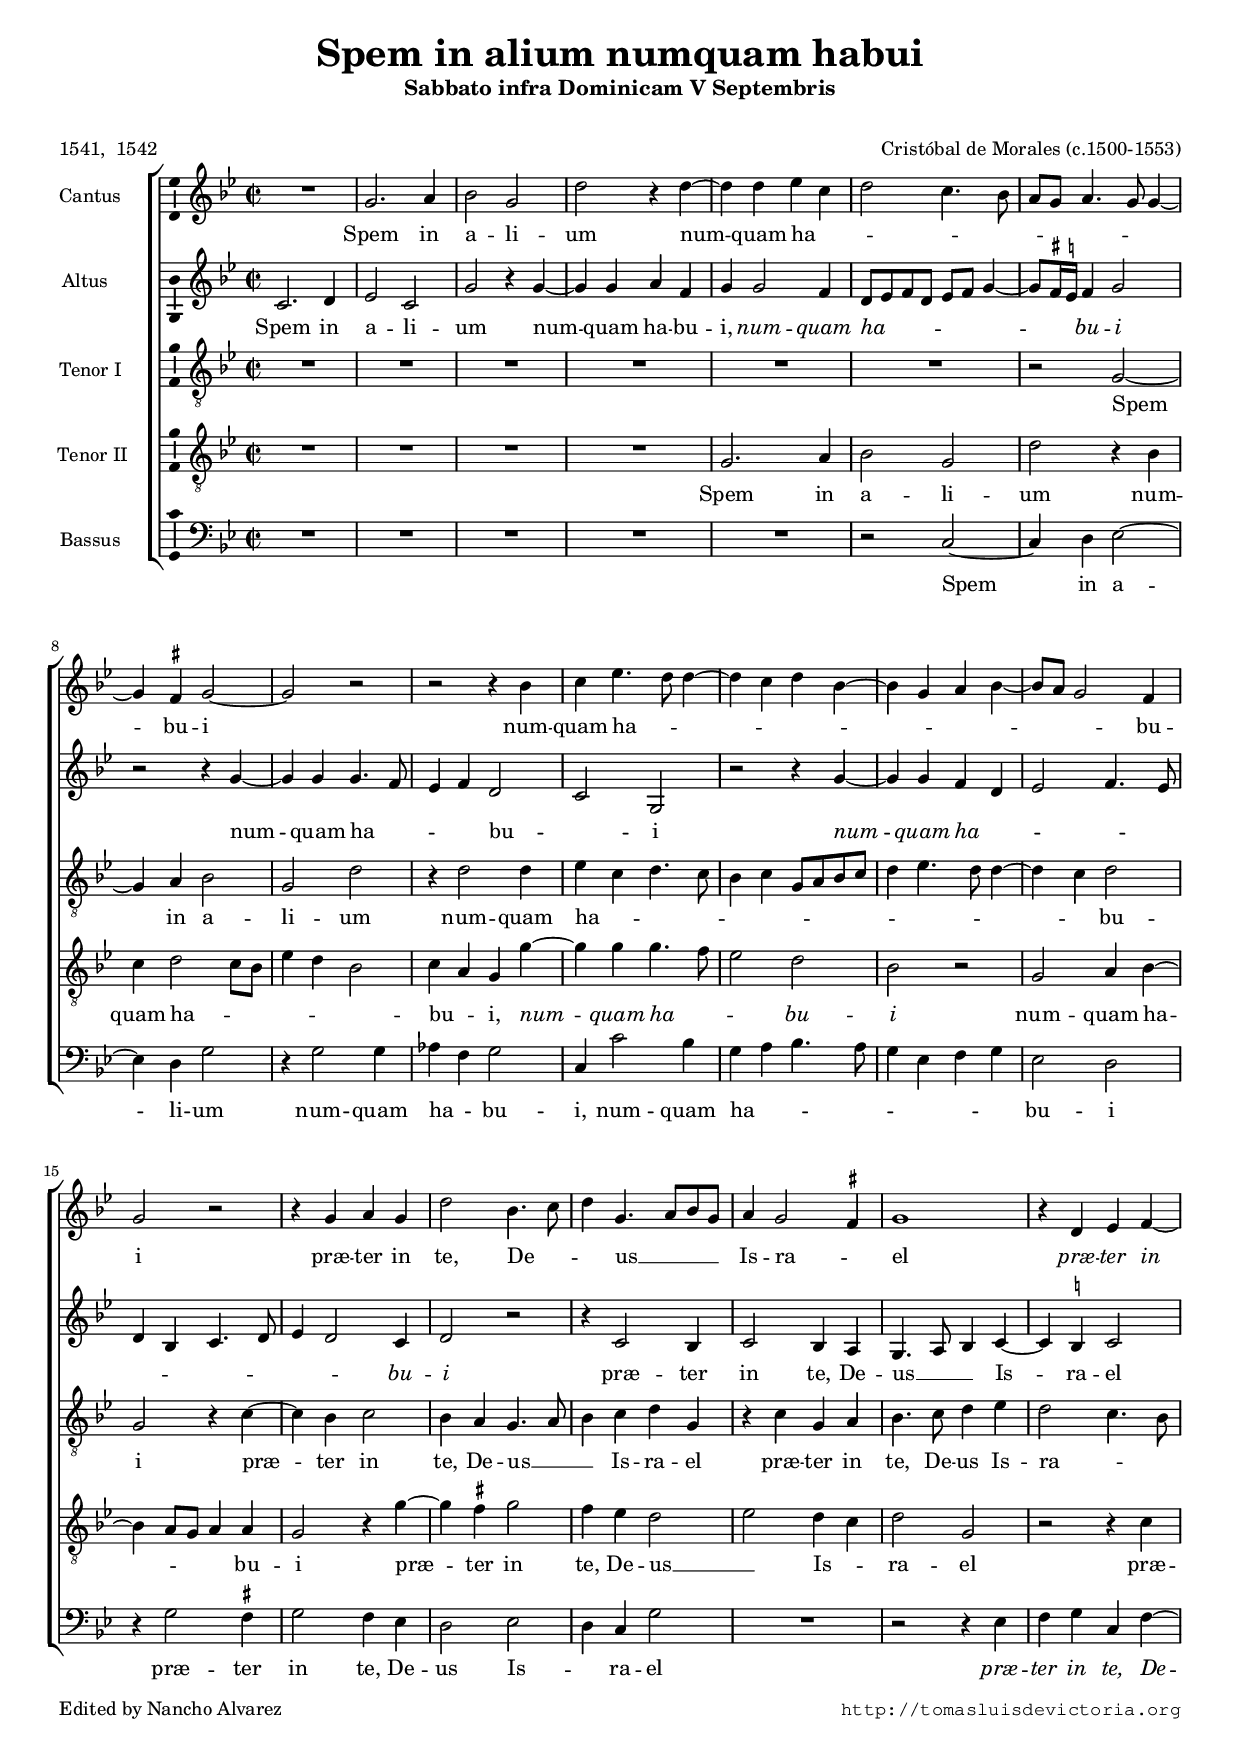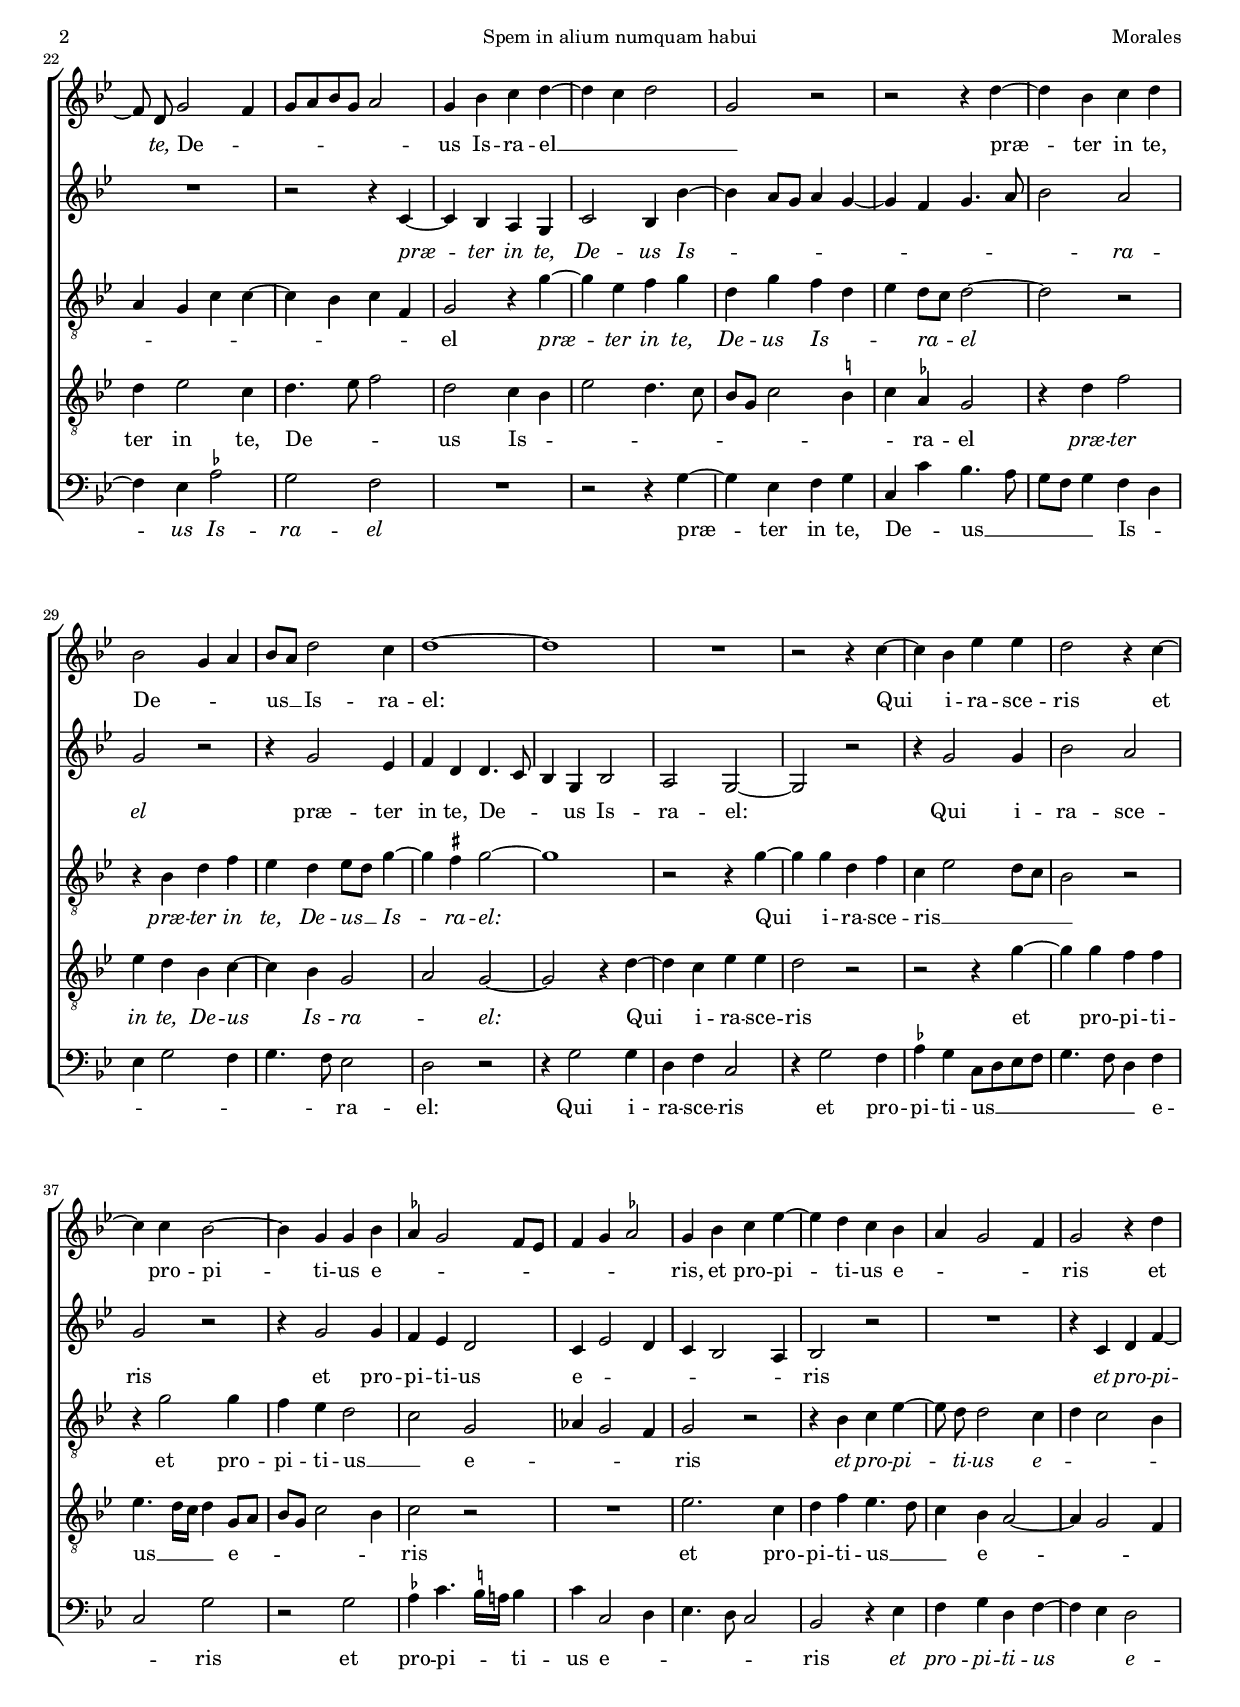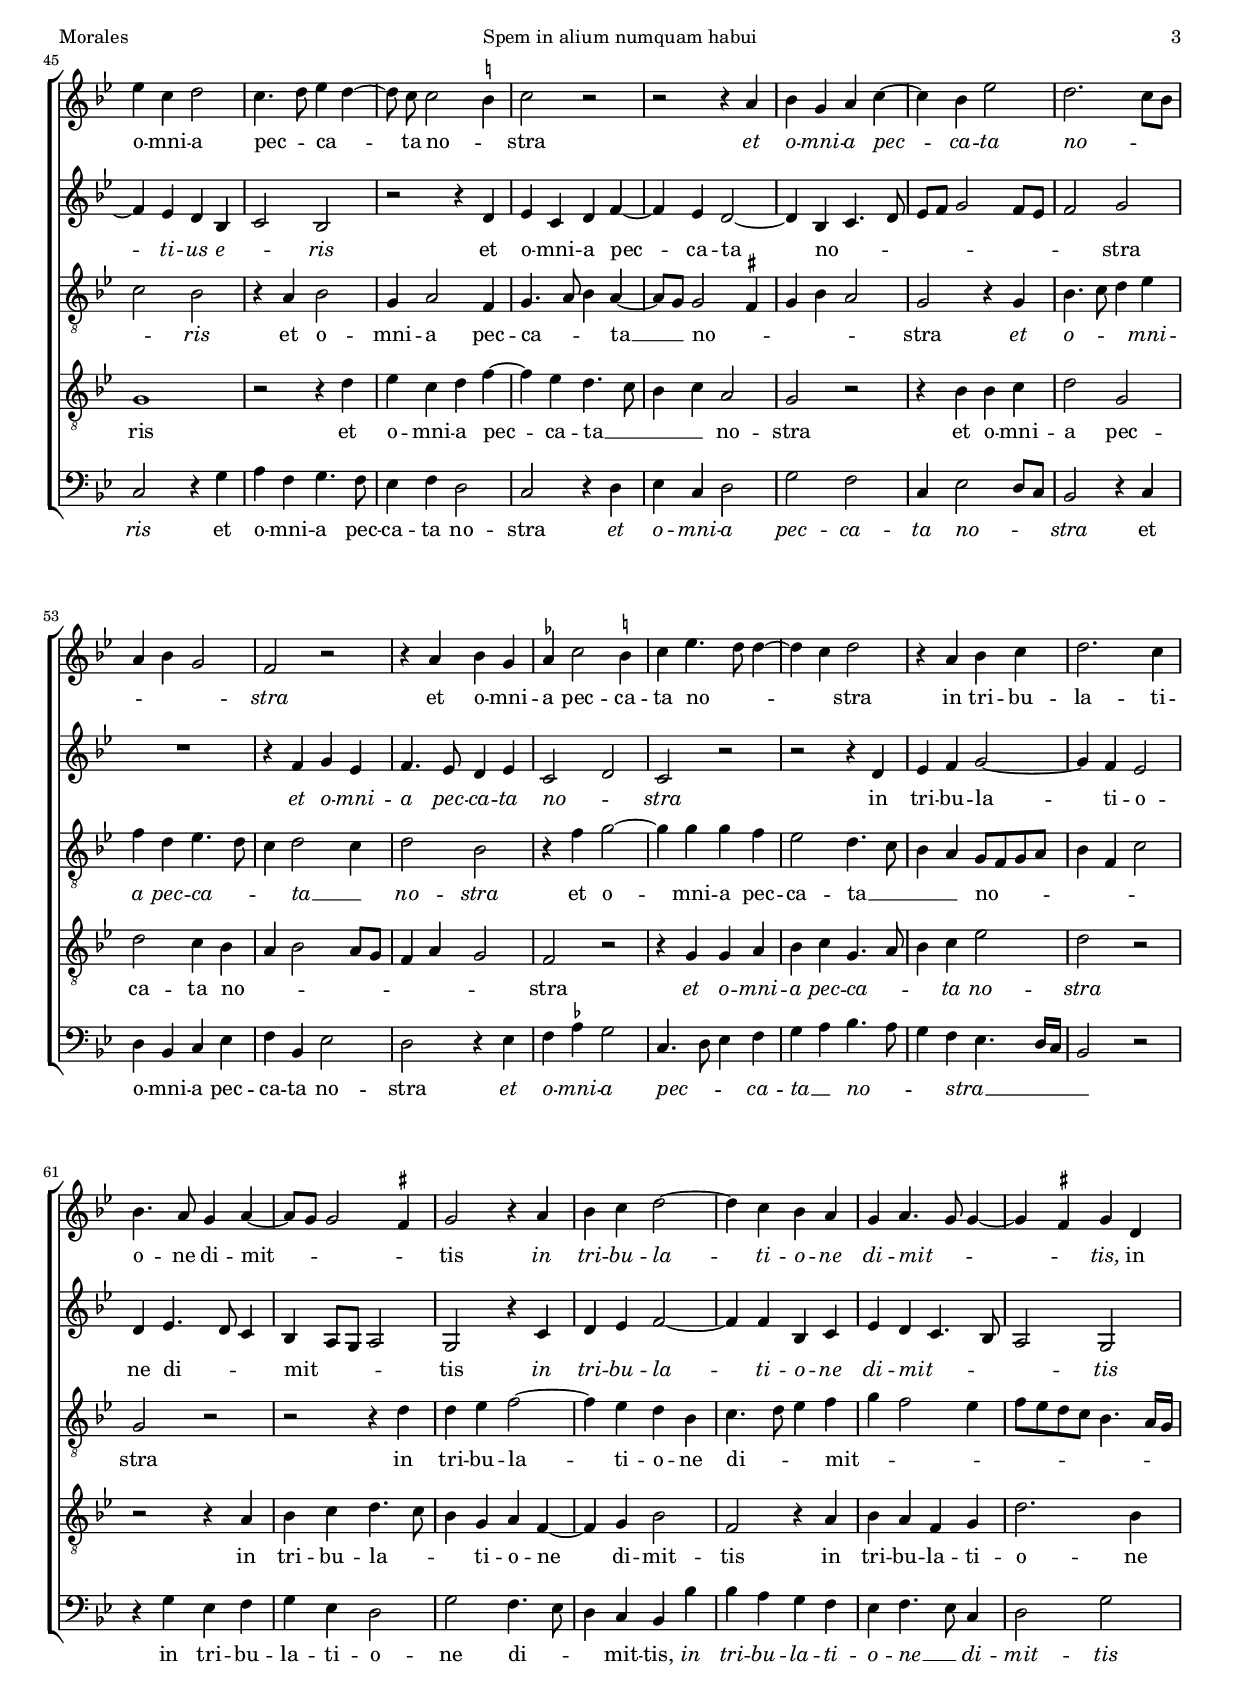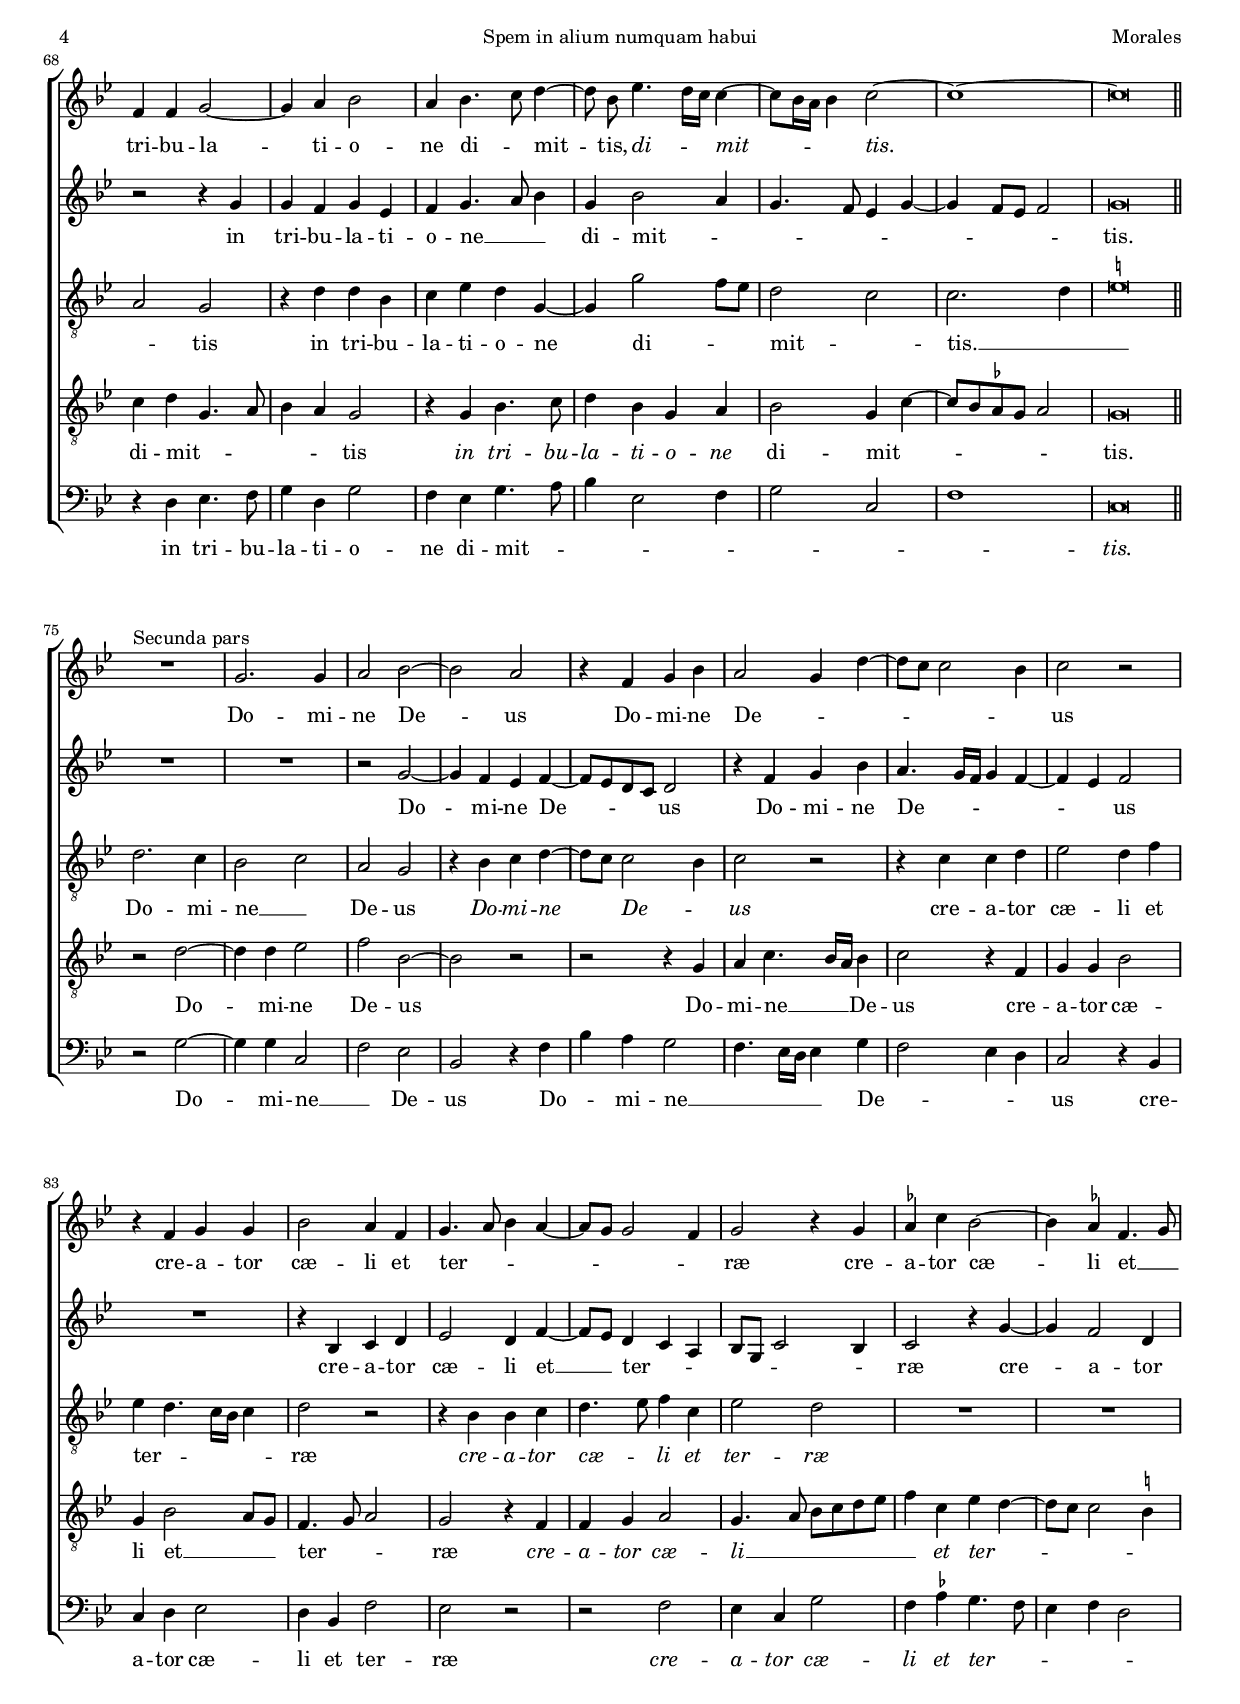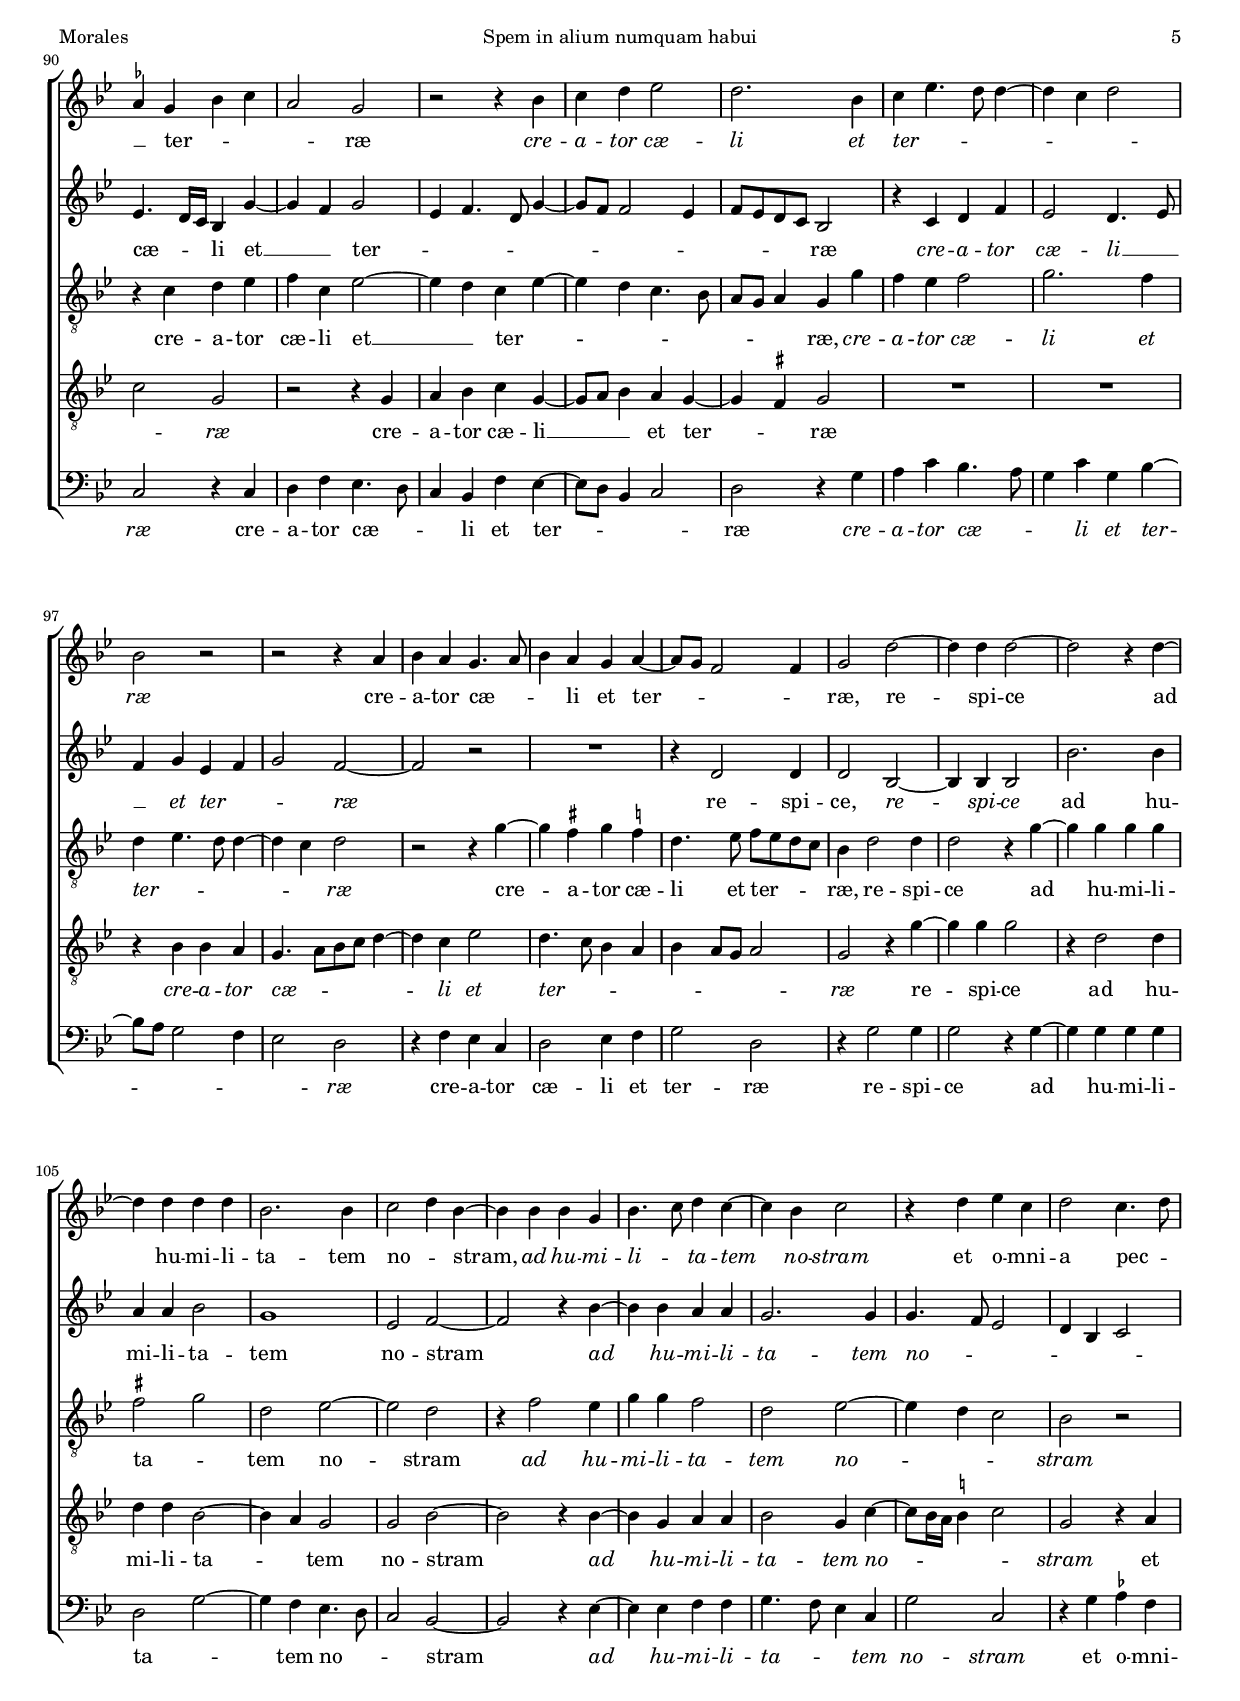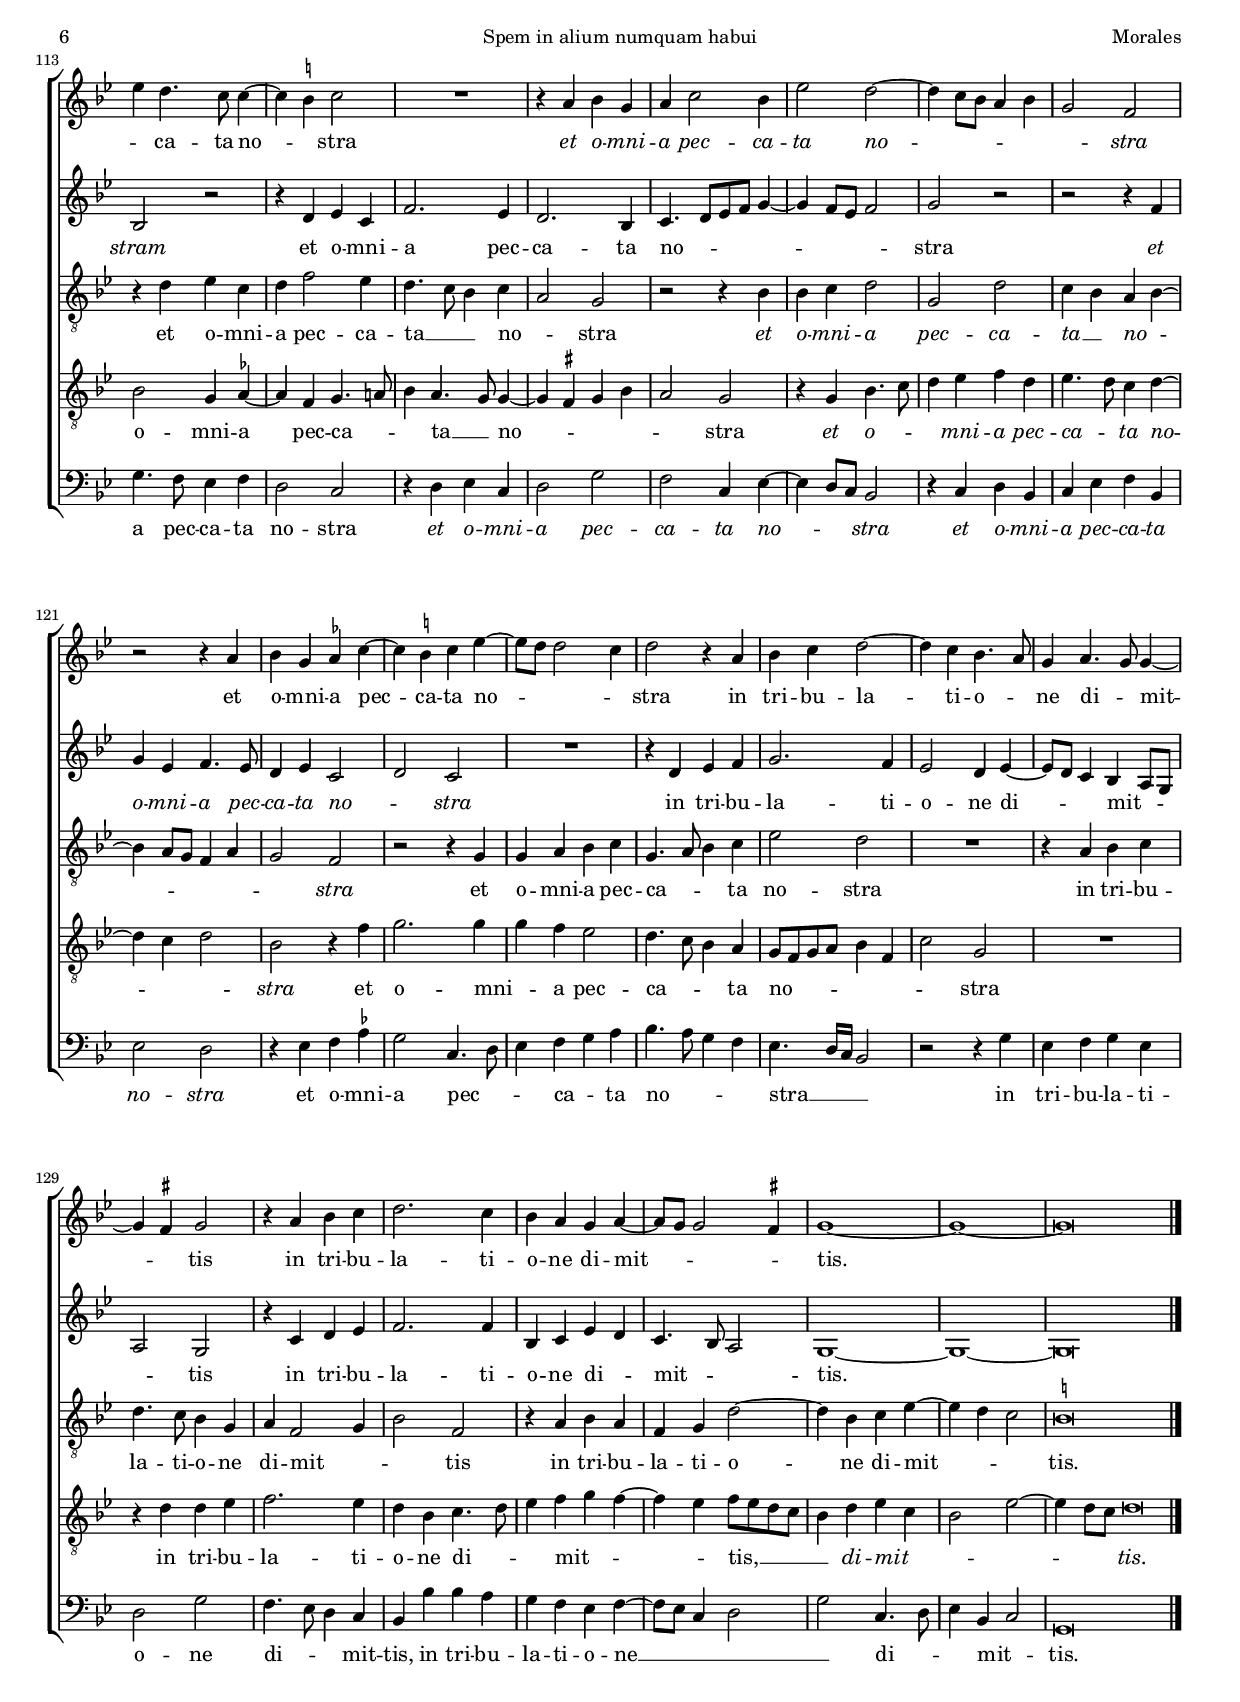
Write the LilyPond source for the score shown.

\version "2.18.0"

#(set-default-paper-size "a4")
#(set-global-staff-size 16.4)
#(ly:set-option 'point-and-click #f)
%mobile -s14.0 -i1.5

ss=\once \set suggestAccidentals = ##t
cresc=\markup{\italic "cresc."}
dim=\markup{\italic "dim."}
rit=\markup{\italic "rit."}
italicas=\override LyricText.font-shape = #'italic
rectas=\override LyricText.font-shape = #'upright


htitle="Spem in alium numquam habui"
hcomposer="Morales"

\header {
	title=\markup{\fontsize #2 "Spem in alium numquam habui" }
	composer="Cristóbal de Morales (c.1500-1553)"
        pdfauthor=\composer
	subtitle="Sabbato infra Dominicam V Septembris"
	subsubtitle=\markup{\null \vspace #.5 }
        poet = "1541,  1542"
	%opus="(-)"
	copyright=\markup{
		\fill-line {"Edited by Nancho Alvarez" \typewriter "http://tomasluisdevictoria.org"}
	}
%	tagline=""
}

global={\key c \major \time 2/2
                \skip 1*74 \bar "||" \break
		\skip 1*62 \bar "|."
}

cantus={
	R1*4/4 |
	a'2. b'4 |
	c''2 a' |
	e'' r4 e'' ~ |
%5
	e'' e'' f'' d'' |
	e''2 d''4. c''8 |
	b' a' b'4. a'8 a'4 ~ |
	a' \ss gis' a'2 ~ |
	a' r |
%10
	r r4 c'' |
	d'' f''4. e''8 e''4 ~ |
	e'' d'' e'' c'' ~ |
	c'' a' b' c'' ~ |
	c''8 b' a'2 g'4 |
%15
	a'2 r |
	r4 a' b' a' |
	e''2 c''4. d''8 |
	e''4 a'4. b'8 c'' a' |
	b'4 a'2 \ss gis'4 |
%20
	a'1 |
	r4 e' f' g' ~ |
	\set Staff.autoBeaming = ##f
	g'8 e' a'2 g'4 |
	\set Staff.autoBeaming = ##t
	a'8 b' c'' a' b'2 |
	a'4 c'' d'' e'' ~ |
%25
	e'' d'' e''2 |
	a' r |
	r r4 e'' ~ |
	e'' c'' d'' e'' |
	c''2 a'4 b' |
%30
	c''8 b' e''2 d''4 |
	e''1 ~ |
	e'' |
	R1*4/4 |
	r2 r4 d'' ~ |
%35
	d'' c'' f'' f'' |
	e''2 r4 d'' ~ |
	d'' d'' c''2 ~ |
	c''4 a' a' c'' |
	\ss bes' a'2 g'8 f' |
%40
	g'4 a' \ss bes'2 |
	a'4 c'' d'' f'' ~ |
	f'' e'' d'' c'' |
	b' a'2 g'4 |
	a'2 r4 e'' |
%45
	f'' d'' e''2 |
	d''4. e''8 f''4 e'' ~ |
	\set Staff.autoBeaming = ##f
	e''8 d'' d''2 \ss cis''4 |
	\set Staff.autoBeaming = ##t
	d''2 r |
	r r4 b' |
%50
	c'' a' b' d'' ~ |
	d'' c'' f''2 |
	e''2. d''8 c'' |
	b'4 c'' a'2 |
	g' r |
%55
	r4 b' c'' a' |
	\ss bes' d''2 \ss cis''4 |
	d'' f''4. e''8 e''4 ~ |
	e'' d'' e''2 |
	r4 b' c'' d'' |
%60
	e''2. d''4 |
	c''4. b'8 a'4 b' ~ |
	b'8 a' a'2 \ss gis'4 |
	a'2 r4 b' |
	c'' d'' e''2 ~ |
%65
	e''4 d'' c'' b' |
	a' b'4. a'8 a'4 ~ |
	a' \ss gis' a' e' |
	g' g' a'2 ~ |
	a'4 b' c''2 |
%70
	b'4 c''4. d''8 e''4 ~ |
	\set Staff.autoBeaming = ##f
	e''8 c'' f''4.  e''16[ d''] d''4 ~ |
	\set Staff.autoBeaming = ##t
	d''8 c''16 b' c''4 d''2 ~ |
	d''1 ~ |
	d''\breve*1/2 |
%75
        s4*0^\markup{"Secunda pars"}
	R1*4/4 |
	a'2. a'4 |
	b'2 c'' ~ |
	c'' b' |
	r4 g' a' c'' |
%80
	b'2 a'4 e'' ~ |
	e''8 d'' d''2 c''4 |
	d''2 r |
	r4 g' a' a' |
	c''2 b'4 g' |
%85
	a'4. b'8 c''4 b' ~ |
	b'8 a' a'2 g'4 |
	a'2 r4 a' |
	\ss bes' d'' c''2 ~ |
	c''4 \ss bes' g'4. a'8 |
%90
	\ss bes'4 a' c'' d'' |
	b'2 a' |
	r r4 c'' |
	d'' e'' f''2 |
	e''2. c''4 |
%95
	d'' f''4. e''8 e''4 ~ |
	e'' d'' e''2 |
	c'' r |
	r r4 b' |
	c'' b' a'4. b'8 |
%100
	c''4 b' a' b' ~ |
	b'8 a' g'2 g'4 |
	a'2 e'' ~ |
	e''4 e'' e''2 ~ |
	e'' r4 e'' ~ |
%105
	e'' e'' e'' e'' |
	c''2. c''4 |
	d''2 e''4 c'' ~ |
	c'' c'' c'' a' |
	c''4. d''8 e''4 d'' ~ |
%110
	d'' c'' d''2 |
	r4 e'' f'' d'' |
	e''2 d''4. e''8 |
	f''4 e''4. d''8 d''4 ~ |
	d'' \ss cis'' d''2 |
%115
	R1*4/4 |
	r4 b' c'' a' |
	b' d''2 c''4 |
	f''2 e'' ~ |
	e''4 d''8 c'' b'4 c'' |
%120
	a'2 g' |
	r r4 b' |
	c'' a' \ss bes' d'' ~ |
	d'' \ss cis'' d'' f'' ~ |
	f''8 e'' e''2 d''4 |
%125
	e''2 r4 b' |
	c'' d'' e''2 ~ |
	e''4 d'' c''4. b'8 |
	a'4 b'4. a'8 a'4 ~ |
	a' \ss gis' a'2 |
%130
	r4 b' c'' d'' |
	e''2. d''4 |
	c'' b' a' b' ~ |
	b'8 a' a'2 \ss gis'4 |
	a'1 ~ |
%135
	a' ~ |
	a'\breve*1/2
}

altus={
	d'2. e'4 |
	f'2 d' |
	a' r4 a' ~ |
	a' a' b' g' |
%5
	a' a'2 g'4 |
	e'8 f' g' e' f' g' a'4 ~ |
	a'8 \ss gis'16 \ss fis' gis'4 a'2 |
	r r4 a' ~ |
	a' a' a'4. g'8 |
%10
	f'4 g' e'2 |
	d' a |
	r r4 a' ~ |
	a' a' g' e' |
	f'2 g'4. f'8 |
%15
	e'4 c' d'4. e'8 |
	f'4 e'2 d'4 |
	e'2 r |
	r4 d'2 c'4 |
	d'2 c'4 b |
%20
	a4. b8 c'4 d' ~ |
	d' \ss cis' d'2 |
	R1*4/4 |
	r2 r4 d' ~ |
	d' c' b a |
%25
	d'2 c'4 c'' ~ |
	c'' b'8 a' b'4 a' ~ |
	a' g' a'4. b'8 |
	c''2 b' |
	a' r |
%30
	r4 a'2 f'4 |
	g' e' e'4. d'8 |
	c'4 a c'2 |
	b a ~ |
	a r |
%35
	r4 a'2 a'4 |
	c''2 b' |
	a' r |
	r4 a'2 a'4 |
	g' f' e'2 |
%40
	d'4 f'2 e'4 |
	d' c'2 b4 |
	c'2 r |
	R1*4/4 |
	r4 d' e' g' ~ |
%45
	g' f' e' c' |
	d'2 c' |
	r r4 e' |
	f' d' e' g' ~ |
	g' f' e'2 ~ |
%50
	e'4 c' d'4. e'8 |
	f' g' a'2 g'8 f' |
	g'2 a' |
	R1*4/4 |
	r4 g' a' f' |
%55
	g'4. f'8 e'4 f' |
	d'2 e' |
	d' r |
	r r4 e' |
	f' g' a'2 ~ |
%60
	a'4 g' f'2 |
	e'4 f'4. e'8 d'4 |
	c' b8 a b2 |
	a r4 d' |
	e' f' g'2 ~ |
%65
	g'4 g' c' d' |
	f' e' d'4. c'8 |
	b2 a |
	r r4 a' |
	a' g' a' f' |
%70
	g' a'4. b'8 c''4 |
	a' c''2 b'4 |
	a'4. g'8 f'4 a' ~ |
	a' g'8 f' g'2 |
	a'\breve*1/2 |
%75
	R1*4/4 |
	R1*4/4 |
	r2 a' ~ |
	a'4 g' f' g' ~ |
	g'8 f' e' d' e'2 |
%80
	r4 g' a' c'' |
	b'4. a'16 g' a'4 g' ~ |
	g' f' g'2 |
	R1*4/4 |
	r4 c' d' e' |
%85
	f'2 e'4 g' ~ |
	g'8 f' e'4 d' b |
	c'8 a d'2 c'4 |
	d'2 r4 a' ~ |
	a' g'2 e'4 |
%90
	f'4. e'16 d' c'4 a' ~ |
	a' g' a'2 |
	f'4 g'4. e'8 a'4 ~ |
	a'8 g' g'2 f'4 |
	g'8 f' e' d' c'2 |
%95
	r4 d' e' g' |
	f'2 e'4. f'8 |
	g'4 a' f' g' |
	a'2 g' ~ |
	g' r |
%100
	R1*4/4 |
	r4 e'2 e'4 |
	e'2 c' ~ |
	c'4 c' c'2 |
	c''2. c''4 |
%105
	b' b' c''2 |
	a'1 |
	f'2 g' ~ |
	g' r4 c'' ~ |
	c'' c'' b' b' |
%110
	a'2. a'4 |
	a'4. g'8 f'2 |
	e'4 c' d'2 |
	c' r |
	r4 e' f' d' |
%115
	g'2. f'4 |
	e'2. c'4 |
	d'4.  e'8[ f' g'] a'4 ~ |
	a' g'8 f' g'2 |
	a' r |
%120
	r r4 g' |
	a' f' g'4. f'8 |
	e'4 f' d'2 |
	e' d' |
	R1*4/4 |
%125
	r4 e' f' g' |
	a'2. g'4 |
	f'2 e'4 f' ~ |
	f'8 e' d'4 c' b8 a |
	b2 a |
%130
	r4 d' e' f' |
	g'2. g'4 |
	c' d' f' e' |
	d'4. c'8 b2 |
	a1 ~ |
%135
	a ~ |
	a\breve*1/2
}

tenor={
	R1*4/4 |
	R1*4/4 |
	R1*4/4 |
	R1*4/4 |
%5
	a2. b4 |
	c'2 a |
	e' r4 c' |
	d' e'2 d'8 c' |
	f'4 e' c'2 |
%10
	d'4 b a a' ~ |
	a' a' a'4. g'8 |
	f'2 e' |
	c' r |
	a b4 c' ~ |
%15
	c' b8 a b4 b |
	a2 r4 a' ~ |
	a' \ss gis' a'2 |
	g'4 f' e'2 |
	f' e'4 d' |
%20
	e'2 a |
	r r4 d' |
	e' f'2 d'4 |
	e'4. f'8 g'2 |
	e' d'4 c' |
%25
	f'2 e'4. d'8 |
	c' a d'2 \ss cis'4 |
	d' \ss bes a2 |
	r4 e' g'2 |
	f'4 e' c' d' ~ |
%30
	d' c' a2 |
	b a ~ |
	a r4 e' ~ |
	e' d' f' f' |
	e'2 r |
%35
	r r4 a' ~ |
	a' a' g' g' |
	f'4. e'16 d' e'4 a8 b |
	c' a d'2 c'4 |
	d'2 r |
%40
	R1*4/4 |
	f'2. d'4 |
	e' g' f'4. e'8 |
	d'4 c' b2 ~ |
	b4 a2 g4 |
%45
	a1 |
	r2 r4 e' |
	f' d' e' g' ~ |
	g' f' e'4. d'8 |
	c'4 d' b2 |
%50
	a r |
	r4 c' c' d' |
	e'2 a |
	e' d'4 c' |
	b c'2 b8 a |
%55
	g4 b a2 |
	g r |
	r4 a a b |
	c' d' a4. b8 |
	c'4 d' f'2 |
%60
	e' r |
	r r4 b |
	c' d' e'4. d'8 |
	c'4 a b g ~ |
	g a c'2 |
%65
	g r4 b |
	c' b g a |
	e'2. c'4 |
	d' e' a4. b8 |
	c'4 b a2 |
%70
	r4 a c'4. d'8 |
	e'4 c' a b |
	c'2 a4 d' ~ |
	d'8 c' \ss bes a bes2 |
	a\breve*1/2 |
%75
	r2 e' ~ |
	e'4 e' f'2 |
	g' c' ~ |
	c' r |
	r r4 a |
%80
	b d'4. c'16 b c'4 |
	d'2 r4 g |
	a a c'2 |
	a4 c'2 b8 a |
	g4. a8 b2 |
%85
	a r4 g |
	g a b2 |
	a4. b8 c' d' e' f' |
	g'4 d' f' e' ~ |
	e'8 d' d'2 \ss cis'4 |
%90
	d'2 a |
	r r4 a |
	b c' d' a ~ |
	a8 b c'4 b a ~ |
	a \ss gis a2 |
%95
	R1*4/4 |
	R1*4/4 |
	r4 c' c' b |
	a4.  b8[ c' d'] e'4 ~ |
	e' d' f'2 |
%100
	e'4. d'8 c'4 b |
	c' b8 a b2 |
	a r4 a' ~ |
	a' a' a'2 |
	r4 e'2 e'4 |
%105
	e' e' c'2 ~ |
	c'4 b a2 |
	a c' ~ |
	c' r4 c' ~ |
	c' a b b |
%110
	c'2 a4 d' ~ |
	d'8 c'16 b \ss cis'4 d'2 |
	a r4 b |
	c'2 a4 \ss bes ~ |
	bes g a4. b8 |
%115
	c'4 b4. a8 a4 ~ |
	a \ss gis a c' |
	b2 a |
	r4 a c'4. d'8 |
	e'4 f' g' e' |
%120
	f'4. e'8 d'4 e' ~ |
	e' d' e'2 |
	c' r4 g' |
	a'2. a'4 |
	a' g' f'2 |
%125
	e'4. d'8 c'4 b |
	a8 g a b c'4 g |
	d'2 a |
	R1*4/4 |
	r4 e' e' f' |
%130
	g'2. f'4 |
	e' c' d'4. e'8 |
	f'4 g' a' g' ~ |
	g' f' g'8 f' e' d' |
	c'4 e' f' d' |
%135
	c'2 f' ~ |
	f'4 e'8 d' e'\breve*1/4
}

tenordos={
	R1*4/4 |
	R1*4/4 |
	R1*4/4 |
	R1*4/4 |
%5
	R1*4/4 |
	R1*4/4 |
	r2 a ~ |
	a4 b c'2 |
	a e' |
%10
	r4 e'2 e'4 |
	f' d' e'4. d'8 |
	c'4 d' a8 b c' d' |
	e'4 f'4. e'8 e'4 ~ |
	e' d' e'2 |
%15
	a r4 d' ~ |
	d' c' d'2 |
	c'4 b a4. b8 |
	c'4 d' e' a |
	r d' a b |
%20
	c'4. d'8 e'4 f' |
	e'2 d'4. c'8 |
	b4 a d' d' ~ |
	d' c' d' g |
	a2 r4 a' ~ |
%25
	a' f' g' a' |
	e' a' g' e' |
	f' e'8 d' e'2 ~ |
	e' r |
	r4 c' e' g' |
%30
	f' e' f'8 e' a'4 ~ |
	a' \ss gis' a'2 ~ |
	a'1 |
	r2 r4 a' ~ |
	a' a' e' g' |
%35
	d' f'2 e'8 d' |
	c'2 r |
	r4 a'2 a'4 |
	g' f' e'2 |
	d' a |
%40
	bes4 a2 g4 |
	a2 r |
	r4 c' d' f' ~ |
	\set Staff.autoBeaming = ##f
	f'8 e' e'2 d'4 |
	\set Staff.autoBeaming = ##t
	e' d'2 c'4 |
%45
	d'2 c' |
	r4 b c'2 |
	a4 b2 g4 |
	a4. b8 c'4 b ~ |
	b8 a a2 \ss gis4 |
%50
	a c' b2 |
	a r4 a |
	c'4. d'8 e'4 f' |
	g' e' f'4. e'8 |
	d'4 e'2 d'4 |
%55
	e'2 c' |
	r4 g' a'2 ~ |
	a'4 a' a' g' |
	f'2 e'4. d'8 |
	c'4 b a8 g a b |
%60
	c'4 g d'2 |
	a r |
	r r4 e' |
	e' f' g'2 ~ |
	g'4 f' e' c' |
%65
	d'4. e'8 f'4 g' |
	a' g'2 f'4 |
	g'8 f' e' d' c'4. b16 a |
	b2 a |
	r4 e' e' c' |
%70
	d' f' e' a ~ |
	a a'2 g'8 f' |
	e'2 d' |
	d'2. e'4 |
	\ss fis'\breve*1/2 |
%75
	e'2. d'4 |
	c'2 d' |
	b a |
	r4 c' d' e' ~ |
	e'8 d' d'2 c'4 |
%80
	d'2 r |
	r4 d' d' e' |
	f'2 e'4 g' |
	f' e'4. d'16 c' d'4 |
	e'2 r |
%85
	r4 c' c' d' |
	e'4. f'8 g'4 d' |
	f'2 e' |
	R1*4/4 |
	R1*4/4 |
%90
	r4 d' e' f' |
	g' d' f'2 ~ |
	f'4 e' d' f' ~ |
	f' e' d'4. c'8 |
	b a b4 a a' |
%95
	g' f' g'2 |
	a'2. g'4 |
	e' f'4. e'8 e'4 ~ |
	e' d' e'2 |
	r r4 a' ~ |
%100
	a' \ss gis' a' \ss g' |
	e'4. f'8 g' f' e' d' |
	c'4 e'2 e'4 |
	e'2 r4 a' ~ |
	a' a' a' a' |
%105
	\ss gis'2 a' |
	e' f' ~ |
	f' e' |
	r4 g'2 f'4 |
	a' a' g'2 |
%110
	e' f' ~ |
	f'4 e' d'2 |
	c' r |
	r4 e' f' d' |
	e' g'2 f'4 |
%115
	e'4. d'8 c'4 d' |
	b2 a |
	r r4 c' |
	c' d' e'2 |
	a e' |
%120
	d'4 c' b c' ~ |
	c' b8 a g4 b |
	a2 g |
	r r4 a |
	a b c' d' |
%125
	a4. b8 c'4 d' |
	f'2 e' |
	R1*4/4 |
	r4 b c' d' |
	e'4. d'8 c'4 a |
%130
	b g2 a4 |
	c'2 g |
	r4 b c' b |
	g a e'2 ~ |
	e'4 c' d' f' ~ |
%135
	f' e' d'2 |
	\ss cis'\breve*1/2
}

bassus={
	R1*4/4 |
	R1*4/4 |
	R1*4/4 |
	R1*4/4 |
%5
	R1*4/4 |
	r2 d ~ |
	d4 e f2 ~ |
	f4 e a2 |
	r4 a2 a4 |
%10
	bes g a2 |
	d4 d'2 c'4 |
	a b c'4. b8 |
	a4 f g a |
	f2 e |
%15
	r4 a2 \ss gis4 |
	a2 g4 f |
	e2 f |
	e4 d a2 |
	R1*4/4 |
%20
	r2 r4 f |
	g a d g ~ |
	g f \ss bes2 |
	a g |
	R1*4/4 |
%25
	r2 r4 a ~ |
	a f g a |
	d d' c'4. b8 |
	a g a4 g e |
	f a2 g4 |
%30
	a4. g8 f2 |
	e r |
	r4 a2 a4 |
	e g d2 |
	r4 a2 g4 |
%35
	\ss bes a d8 e f g |
	a4. g8 e4 g |
	d2 a |
	r a |
	\ss bes4 d'4. \ss cis'16 b cis'4 |
%40
	d' d2 e4 |
	f4. e8 d2 |
	c r4 f |
	g a e g ~ |
	g f e2 |
%45
	d r4 a |
	b g a4. g8 |
	f4 g e2 |
	d r4 e |
	f d e2 |
%50
	a g |
	d4 f2 e8 d |
	c2 r4 d |
	e c d f |
	g c f2 |
%55
	e r4 f |
	g \ss bes a2 |
	d4. e8 f4 g |
	a b c'4. b8 |
	a4 g f4. e16 d |
%60
	c2 r |
	r4 a f g |
	a f e2 |
	a g4. f8 |
	e4 d c c' |
%65
	c' b a g |
	f g4. f8 d4 |
	e2 a |
	r4 e f4. g8 |
	a4 e a2 |
%70
	g4 f a4. b8 |
	c'4 f2 g4 |
	a2 d |
	g1 |
	d\breve*1/2 |
%75
	r2 a ~ |
	a4 a d2 |
	g f |
	c r4 g |
	c' b a2 |
%80
	g4. f16 e f4 a |
	g2 f4 e |
	d2 r4 c |
	d e f2 |
	e4 c g2 |
%85
	f r |
	r g |
	f4 d a2 |
	g4 \ss bes a4. g8 |
	f4 g e2 |
%90
	d r4 d |
	e g f4. e8 |
	d4 c g f ~ |
	f8 e c4 d2 |
	e r4 a |
%95
	b d' c'4. b8 |
	a4 d' a c' ~ |
	c'8 b a2 g4 |
	f2 e |
	r4 g f d |
%100
	e2 f4 g |
	a2 e |
	r4 a2 a4 |
	a2 r4 a ~ |
	a a a a |
%105
	e2 a ~ |
	a4 g f4. e8 |
	d2 c ~ |
	c r4 f ~ |
	f f g g |
%110
	a4. g8 f4 d |
	a2 d |
	r4 a \ss bes g |
	a4. g8 f4 g |
	e2 d |
%115
	r4 e f d |
	e2 a |
	g d4 f ~ |
	f e8 d c2 |
	r4 d e c |
%120
	d f g c |
	f2 e |
	r4 f g \ss bes |
	a2 d4. e8 |
	f4 g a b |
%125
	c'4. b8 a4 g |
	f4. e16 d c2 |
	r r4 a |
	f g a f |
	e2 a |
%130
	g4. f8 e4 d |
	c c' c' b |
	a g f g ~ |
	g8 f d4 e2 |
	a d4. e8 |
%135
	f4 c d2 |
	a,\breve*1/2
}

textocantus=\lyricmode{
Spem in a -- li -- um
num -- _ quam ha -- _ _ _ _ _ _ _ _ _ _ bu -- i _
num -- quam ha -- _ _ _ _ _ _ _ _ _ _ _ _ _ bu -- i
præ -- ter in te,
De -- _ _ us __ _ _ _ Is -- ra -- _ el
\italicas
præ -- ter in _ te,
\rectas
De -- _ _ _ _ _ _ us Is -- ra -- el __ _ _ _ _ 
præ -- _ ter in te,
De -- _ _ us __ _ Is -- ra -- el: _
Qui _ i -- ra -- sce -- ris
et _ pro -- pi -- _ ti -- us e -- _ _ _ _ _ _ _ ris,
et pro -- pi -- _ ti -- us e -- _ _ _ ris
et o -- mni -- a pec -- _ ca -- _ _ ta no -- _ stra
\italicas
et o -- mni -- a pec -- _ ca -- ta no -- _ _ _ _ _ stra
\rectas
et o -- mni -- a pec -- ca -- ta no -- _ _ _ _ stra
in tri -- bu -- la -- ti -- o -- ne di -- mit -- _ _ _ _ tis
\italicas
in tri -- bu -- la -- _ ti -- o -- ne di -- mit -- _ _ _ _ tis,
\rectas
in tri -- bu -- la -- _ ti -- o -- ne di -- _ mit -- _ tis,
\italicas
di -- _ _ mit -- _ _ _ _ tis. _ _ 
\rectas
Do -- mi -- ne De -- _ us
Do -- mi -- ne De -- _ _ _ _ _ _ us
cre -- a -- tor cæ -- li et ter -- _ _ _ _ _ _ _ ræ
cre -- a -- tor cæ -- _ li et __ _ _ ter -- _ _ _ ræ
\italicas
cre -- a -- tor cæ -- li et ter -- _ _ _ _ _ _ ræ
\rectas
cre -- a -- tor cæ -- _ _ li et ter -- _ _ _ _ ræ,
re -- _ spi -- ce _
ad _ hu -- mi -- li -- ta -- tem no -- _ stram, _
\italicas
ad hu -- mi -- li -- _ ta -- tem _ no -- stram
\rectas
et o -- mni -- a pec -- _ _ ca -- ta no -- _ _ stra
\italicas
et o -- mni -- a pec -- ca -- ta no -- _ _ _ _ _ _ stra
\rectas
et o -- mni -- a pec -- _ ca -- ta no -- _ _ _ _ stra
in tri -- bu -- la -- _ ti -- o -- _ ne di -- _ mit -- _ _ tis
in tri -- bu -- la -- ti -- o -- ne di -- mit -- _ _ _ _ tis. _ _ 

}

textoaltus=\lyricmode{
Spem in a -- li -- um num -- _ quam ha -- bu -- i,
\italicas
num -- quam ha -- _ _ _ _ _ _ _ _ _ bu -- i
\rectas
num -- _ quam ha -- _ _ _ bu -- _ i
\italicas
num -- _ quam ha -- _ _ _ _ _ _ _ _ _ _ bu -- i
\rectas
præ -- ter in te,
De -- us __ _ _ Is -- _ ra -- el
\italicas
præ -- _ ter in te,
De -- us Is -- _ _ _ _ _ _ _ _ _ _ ra -- el
\rectas
præ -- ter in te,
De -- _ _ us Is -- ra -- el: _
Qui i -- ra -- sce -- ris
et pro -- pi -- ti -- us
e -- _ _ _ _ _ ris
\italicas
et pro -- pi -- _ ti -- us e -- _ ris
\rectas
et o -- mni -- a pec -- _ ca -- ta _ no -- _ _ _ _ _ _ _ _ stra
\italicas
et o -- mni -- a pec -- ca -- ta no -- _ stra
\rectas
in tri -- bu -- la -- _ ti -- o -- ne di -- _ _ mit -- _ _ _ tis
\italicas
in tri -- bu -- la -- _ ti -- o -- ne di -- mit -- _ _ _ tis
\rectas
in tri -- bu -- la -- ti -- o -- ne __ _ _ di -- mit -- _ _ _ _ _ _ _ _ _ tis.
Do -- _ mi -- ne De -- _ _ _ _ us
Do -- mi -- ne De -- _ _ _ _ _ _ us
cre -- a -- tor cæ -- li et __ _ _ ter -- _ _ _ _ _ _ ræ
cre -- _ a -- tor cæ -- _ _ li et __ _ _ ter -- _ _ _ _ _ _ _ _ _ _ _ _ ræ
\italicas
cre -- a -- tor cæ -- li __ _ _ et ter -- _ _ ræ _
\rectas
re -- spi -- ce,
\italicas
re -- _ spi -- ce
\rectas
ad hu -- mi -- li -- ta -- tem no -- stram _
\italicas
ad _ hu -- mi -- li -- ta -- tem no -- _ _ _ _ _ stram
\rectas
et o -- mni -- a pec -- ca -- ta no -- _ _ _ _ _ _ _ _ stra
\italicas
et o -- mni -- a pec -- ca -- ta no -- _ stra
\rectas
in tri -- bu -- la -- ti -- o -- ne di -- _ _ _ mit -- _ _ _ tis
in tri -- bu -- la -- ti -- o -- ne di -- _ mit -- _ _ tis. _ _ 

}

textotenor=\lyricmode{
Spem in a -- li -- um
num -- quam ha -- _ _ _ _ _ bu -- _ i,
\italicas
num -- _ quam ha -- _ _ bu -- i
\rectas
num -- quam ha -- _ _ _ _ bu -- i
præ -- _ ter in te, De -- us __ _ Is -- _ ra -- el
præ -- ter in te,
De -- _ _ us Is -- _ _ _ _ _ _ _ _ _ ra -- el
\italicas
præ -- ter in te, De -- us _ Is -- ra -- _ el: _
\rectas
Qui _ i -- ra -- sce -- ris
et _ pro -- pi -- ti -- us __ _ _ _ e -- _ _ _ _ _ ris
et pro -- pi -- ti -- us __ _ _ e -- _ _ _ _ ris
et o -- mni -- a pec -- _ ca -- ta __ _ _ _ no -- stra
et o -- mni -- a pec -- ca -- ta no -- _ _ _ _ _ _ _ stra
\italicas
et o -- mni -- a pec -- ca -- _ _ ta no -- stra
\rectas
in tri -- bu -- la -- _ _ ti -- o -- ne _ di -- mit -- tis
in tri -- bu -- la -- ti -- o -- ne di -- mit -- _ _ _ _ tis
\italicas
in tri -- bu -- la -- ti -- o -- ne 
\rectas
di -- mit -- _ _ _ _ _ _ tis.
Do -- _ mi -- ne De -- us _
Do -- mi -- ne __ _ _ De -- us
cre -- a -- tor cæ -- li et __ _ _ ter -- _ _ ræ
\italicas
cre -- a -- tor cæ -- li __ _ _ _ _ _ _ et ter -- _ _ _ _ _ _ ræ
\rectas
cre -- a -- tor cæ -- li __ _ _ _ et ter -- _ _ ræ
\italicas
cre -- a -- tor cæ -- _ _ _ _ _ li et ter -- _ _ _ _ _ _ _ ræ
\rectas
re -- _ spi -- ce
ad hu -- mi -- li -- ta -- _ _ tem no -- stram _
\italicas
ad _ hu -- mi -- li -- ta -- tem no -- _ _ _ _ _ stram
\rectas
et o -- mni -- a _ pec -- ca -- _ _ ta __ _ no -- _ _ _ _ _ stra
\italicas
et o -- _ _ mni -- a pec -- ca -- _ ta no -- _ _ _ stra
\rectas
et o -- mni -- _ a pec -- ca -- _ _ ta no -- _ _ _ _ _ _ stra
in tri -- bu -- la -- ti -- o -- ne di -- _ _ mit -- _ _ _ _ tis, __ _ _ _ _ 
\italicas
di -- mit -- _ _ _ _ _ _ tis.

}

textotenordos=\lyricmode{
Spem _ in a -- li -- um
num -- quam ha -- _ _ _ _ _ _ _ _ _ _ _ _ _ _ _ bu -- i
præ -- _ ter in te,
De -- us __ _ _ Is -- ra -- el
præ -- ter in te,
De -- us Is -- ra -- _ _ _ _ _ _ _ _ _ _ el
\italicas
præ -- _ ter in te, De -- us Is -- _ _ ra -- _ el _
præ -- ter in te, De -- us __ _ Is -- _ ra -- el: _
\rectas
Qui _ i -- ra -- sce -- ris __ _ _ _ _ 
et pro -- pi -- ti -- us __ _ e -- _ _ _ ris
\italicas
et pro -- pi -- _ ti -- us e -- _ _ _ _ ris
\rectas
et o -- mni -- a pec -- ca -- _ _ ta __ _ _ no -- _ _ _ _ stra
\italicas
et o -- _ _ mni -- a pec -- ca -- _ _ ta __ _ no -- stra
\rectas
et o -- _ mni -- a pec -- ca -- ta __ _ _ _ no -- _ _ _ _ _ _ stra
in tri -- bu -- la -- _ ti -- o -- ne 
di -- _ _ mit -- _ _ _ _ _ _ _ _ _ _ _ tis
in tri -- bu -- la -- ti -- o -- ne _ di -- _ _ mit -- _ tis. __ _ _ 
Do -- mi -- ne __ _ De -- us
\italicas
Do -- mi -- ne _ _ De -- _ us
\rectas
cre -- a -- tor cæ -- li et ter -- _ _ _ _ ræ 
\italicas
cre -- a -- tor cæ -- _ li et ter -- ræ 
\rectas
cre -- a -- tor cæ -- li et __ _ _ ter -- _ _ _ _ _ _ _ _ ræ,
\italicas
cre -- a -- tor cæ -- li et ter -- _ _ _ _ _ ræ
\rectas
cre -- _ a -- tor cæ -- li et ter -- _ _ _ ræ,
re -- spi -- ce
ad _ hu -- mi -- li -- ta -- _ tem
no -- _ stram
\italicas
ad hu -- mi -- li -- ta -- tem no -- _ _ _ stram
\rectas
et o -- mni -- a pec -- ca -- ta __ _ _ no -- _ stra
\italicas
et o -- mni -- a pec -- ca -- ta __ _ no -- _ _ _ _ _ _ _ stra
\rectas
et o -- mni -- a pec -- ca -- _ _ ta no -- stra
in tri -- bu -- la -- ti -- o -- ne di -- mit -- _ _ tis
in tri -- bu -- la -- ti -- o -- _ ne di -- mit -- _ _ _ tis.

}

textobassus=\lyricmode{
Spem _ in a -- _ li -- um
num -- quam ha -- _ bu -- i,
num -- quam ha -- _ _ _ _ _ _ _ bu -- i 
præ -- ter in te,
De -- us Is -- _ ra -- el
\italicas
præ -- ter in te, De -- _ us Is -- ra -- el
\rectas
præ -- _ ter in te,
De -- _ us __ _ _ _ _ Is -- _ _ _ _ _ _ ra -- el:
Qui i -- ra -- sce -- ris
et pro -- pi -- ti -- us __ _ _ _ _ _ _ e -- _ ris
et pro -- pi -- _ _ ti -- us e -- _ _ _ _ ris
\italicas
et pro -- pi -- ti -- us _ _ e -- ris
\rectas
et o -- mni -- a pec -- ca -- ta no -- stra
\italicas
et o -- mni -- a pec -- ca -- ta no -- _ _ stra
\rectas
et o -- mni -- a pec -- ca -- ta no -- stra
\italicas
et o -- mni -- a pec -- _ _ ca -- ta __ _ no -- _ _ stra __ _ _ _ _ 
\rectas
in tri -- bu -- la -- ti -- o -- ne di -- _ _ mit -- tis,
\italicas
in tri -- bu -- la -- ti -- o -- ne __ _ di -- mit -- tis
\rectas
in tri -- bu -- la -- ti -- o -- ne di -- mit -- _ _ _ _ _ _ _ \italicas tis.
\rectas
Do -- _ mi -- ne __ _ De -- us
Do -- _ mi -- ne __ _ _ _ _ De -- _ _ _ us
cre -- a -- tor cæ -- li et ter -- ræ
\italicas
cre -- a -- tor cæ -- li et ter -- _ _ _ _ ræ
\rectas
cre -- a -- tor cæ -- _ _ li et ter -- _ _ _ _ ræ
\italicas
cre -- a -- tor cæ -- _ _ li et ter -- _ _ _ _ _ ræ
\rectas
cre -- a -- tor cæ -- li et ter -- ræ
re -- spi -- ce
ad _ hu -- mi -- li -- ta -- _ _ tem no -- _ _ stram _
\italicas
ad _ hu -- mi -- li -- ta -- _ _ tem no -- stram
\rectas
et o -- mni -- a pec -- ca -- ta no -- stra
\italicas
et o -- mni -- a pec -- ca -- ta no -- _ _ _ stra
et o -- mni -- a pec -- ca -- ta no -- stra
\rectas
et o -- mni -- a pec -- _ _ ca -- _ ta no -- _ _ _ stra __ _ _ _ 
in tri -- bu -- la -- ti -- o -- ne
di -- _ _ mit -- tis,
in tri -- bu -- la -- ti -- o -- ne __ _ _ _ _ _ di -- _ _ mit -- _ tis.

}



\score {\transpose d c{
\new ChoirStaff<<

	\new Staff <<\global
	\new Voice="v1" {
		\set Staff.instrumentName="Cantus  " 
		\clef "treble"
		\cantus }
	\new Lyrics \lyricsto "v1" {\textocantus }
	>>

	
	\new Staff << \global
	\new Voice="v2" {
		\set Staff.instrumentName="Altus    "
		\clef "treble" 
		\altus}
	\new Lyrics \lyricsto "v2" {\textoaltus }
	>>

	
	\new Staff <<\global
	\new Voice="v5" {
		\set Staff.instrumentName="Tenor I  "
		\clef "G_8"
		\tenordos }
	\new Lyrics \lyricsto "v5" {\textotenordos }
	>>
	
	
	\new Staff <<\global
	\new Voice="v3" {
		\set Staff.instrumentName="Tenor II "
		\clef "G_8"
		\tenor }
	\new Lyrics \lyricsto "v3" {\textotenor }
	>>
	


	\new Staff <<\global
	\new Voice="v4" {
		\set Staff.instrumentName="Bassus  "
		\clef "bass" 
		\bassus }
	\new Lyrics \lyricsto "v4" {\textobassus }
	>>
	
>>

	}%transpose 
	
\layout{ 
	\context {\Lyrics 
		\override VerticalAxisGroup.staff-affinity = #UP
		\override VerticalAxisGroup.nonstaff-relatedstaff-spacing =
			#'((basic-distance . 0) (minimum-distance . 0) (padding . 1))
		\override LyricText.font-size = #1.2
		\override LyricHyphen.minimum-distance = #0.5
	}
	\context {\Score 
		tempoHideNote = ##t
		\override BarNumber.padding = #2 
	}
	\context {\Voice 
		melismaBusyProperties = #'()
		%autoBeaming = ##f
	}
	\context {\Staff 
                %\RemoveEmptyStaves
                %\override VerticalAxisGroup.remove-first = ##t
		\override VerticalAxisGroup.staff-staff-spacing =
			#'((basic-distance . 11) (minimum-distance . 0) (padding . 1))
		\consists Ambitus_engraver 
		\override LigatureBracket.padding = #1
	}
}

%\midi { \mtempo }

}


\paper{
	evenHeaderMarkup=\markup  \fill-line { \fromproperty #'page:page-number-string \htitle \hcomposer }
	oddHeaderMarkup= \markup  \fill-line { \on-the-fly #not-first-page \hcomposer \on-the-fly #not-first-page \htitle \on-the-fly #not-first-page \fromproperty #'page:page-number-string }
	%system-count=20
	%page-count = 8
        systems-per-page = 3
	ragged-last-bottom = ##f
	indent=1.7\cm
	system-system-spacing =
	#'((basic-distance . 19) (minimum-distance . 0) (padding . 5))
	top-system-spacing = % header
	#'((basic-distance . 8) (minimum-distance . 0) (padding . 0))
	last-bottom-spacing = % footer
	#'((basic-distance . 12) (minimum-distance . 0) (padding . 0))

}
